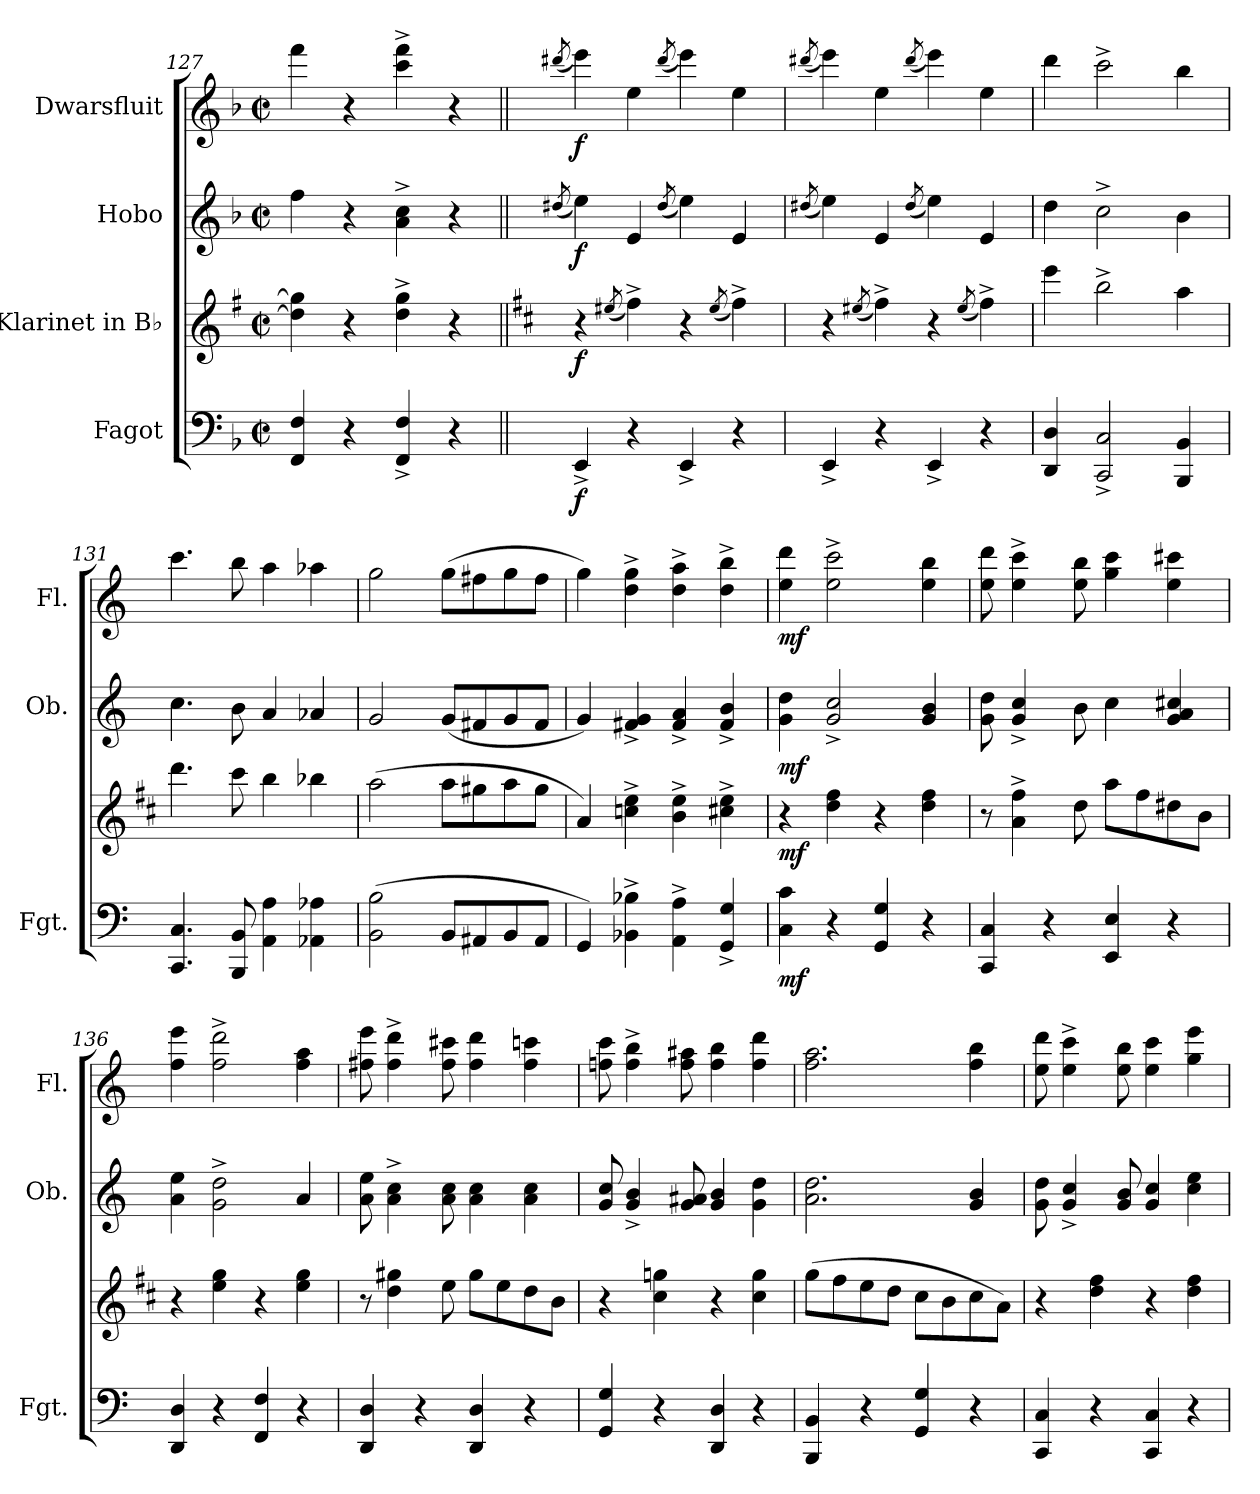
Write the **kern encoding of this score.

**kern	**dynam	**kern	**dynam	**kern	**dynam	**kern	**dynam
*part4	*part4	*part3	*part3	*part2	*part2	*part1	*part1
*staff4	*staff4	*staff3	*staff3	*staff2	*staff2	*staff1	*staff1
*I"Fagot	*	*I"Klarinet in B♭	*	*I"Hobo	*	*I"Dwarsfluit	*
*I'Fgt.	*	*	*	*I'Ob.	*	*I'Fl.	*
*clefF4	*	*clefG2	*	*clefG2	*	*clefG2	*
*	*	*ITrd1c2	*	*	*	*	*
*k[b-]	*	*k[b-]	*	*k[b-]	*	*k[b-]	*
*M2/2	*	*M2/2	*	*M2/2	*	*M2/2	*
*met(c|)	*	*met(c|)	*	*met(c|)	*	*met(c|)	*
=127	=127	=127	=127	=127	=127	=127	=127
4FF/ 4F/	.	4cc\] 4ff\]	.	4ff\	.	4fff\	.
4r	.	4r	.	4r	.	4r	.
4FF/^ 4F/^	.	4cc\^ 4ff\^	.	4a\^ 4cc\^	.	4ccc\^ 4fff\^	.
4r	.	4r	.	4r	.	4r	.
=128||	=128||	=128||	=128||	=128||	=128||	=128||	=128||
*k[]	*	*k[]	*	*k[]	*	*k[]	*
.	.	.	.	(8qdd#X/	.	(8qddd#X/	.
!	!LO:DY:b	!	!LO:DY:b	!	!LO:DY:b	!	!LO:DY:b
4EE^/	f	4r	f	4ee\)	f	4eee\)	f
.	.	(8qdd#X/	.	.	.	.	.
4r	.	4ee^\)	.	4e/	.	4ee\	.
.	.	.	.	(8qdd#/	.	(8qddd#/	.
4EE^/	.	4r	.	4ee\)	.	4eee\)	.
.	.	(8qdd#/	.	.	.	.	.
4r	.	4ee^\)	.	4e/	.	4ee\	.
=129	=129	=129	=129	=129	=129	=129	=129
.	.	.	.	(8qdd#X/	.	(8qddd#X/	.
4EE^/	.	4r	.	4ee\)	.	4eee\)	.
.	.	(8qdd#X/	.	.	.	.	.
4r	.	4ee^\)	.	4e/	.	4ee\	.
.	.	.	.	(8qdd#/	.	(8qddd#/	.
4EE^/	.	4r	.	4ee\)	.	4eee\)	.
.	.	(8qdd#/	.	.	.	.	.
4r	.	4ee^\)	.	4e/	.	4ee\	.
!!LO:PB:g=z
=130	=130	=130	=130	=130	=130	=130	=130
4DD/ 4D/	.	4ddd\	.	4dd\	.	4ddd\	.
2CC/^ 2C/^	.	2aa^\	.	2cc^\	.	2ccc^\	.
4BBB/ 4BB/	.	4gg\	.	4b\	.	4bb\	.
=131	=131	=131	=131	=131	=131	=131	=131
4.CC/ 4.C/	.	4.ccc\	.	4.cc\	.	4.ccc\	.
8BBB/ 8BB/	.	8bb\	.	8b\	.	8bb\	.
4AA\ 4A\	.	4aa\	.	4a/	.	4aa\	.
4AA-X\ 4A-X\	.	4aa-X\	.	4a-X/	.	4aa-X\	.
=132	=132	=132	=132	=132	=132	=132	=132
(2BB\ 2B\	.	(2gg\	.	2g/	.	2gg\	.
8BB/L	.	8gg\L	.	(8g/L	.	(8gg\L	.
8AA#X/	.	8ff#X\	.	8f#X/	.	8ff#X\	.
8BB/	.	8gg\	.	8g/	.	8gg\	.
8AA#/J	.	8ff#\J	.	8f#/J	.	8ff#\J	.
=133	=133	=133	=133	=133	=133	=133	=133
4GG/)	.	4g/)	.	4g/)	.	4gg\)	.
4BB-X\^ 4B-X\^	.	4b-X\^ 4dd\^	.	4f#X/^ 4g/^	.	4dd\^ 4gg\^	.
4AA\^ 4A\^	.	4a\^ 4dd\^	.	4f#/^ 4a/^	.	4dd\^ 4aa\^	.
4GG/^ 4G/^	.	4bn\^ 4dd\^	.	4f#/^ 4b/^	.	4dd\^ 4bb\^	.
=134	=134	=134	=134	=134	=134	=134	=134
!	!LO:DY:b	!	!LO:DY:b	!	!LO:DY:b	!	!LO:DY:b
4C\ 4c\	mf	4r	mf	4g\ 4dd\	mf	4ee\ 4ddd\	mf
4r	.	4cc\ 4ee\	.	2g/^ 2cc/^	.	2ee\^ 2ccc\^	.
4GG/ 4G/	.	4r	.	.	.	.	.
4r	.	4cc\ 4ee\	.	4g/ 4b/	.	4ee\ 4bb\	.
=135	=135	=135	=135	=135	=135	=135	=135
4CC/ 4C/	.	8r	.	8g\ 8dd\	.	8ee\ 8ddd\	.
.	.	4g\^ 4ee\^	.	4g/^ 4cc/^	.	4ee\^ 4ccc\^	.
4r	.	.	.	.	.	.	.
.	.	8cc\	.	8b\	.	8ee\ 8bb\	.
4EE/ 4E/	.	8gg\L	.	4cc\	.	4gg\ 4ccc\	.
.	.	8ee\	.	.	.	.	.
4r	.	8cc#X\	.	4g/ 4a/ 4cc#X/	.	4ee\ 4ccc#X\	.
.	.	8a\J	.	.	.	.	.
!!LO:LB:g=z
=136	=136	=136	=136	=136	=136	=136	=136
4DD/ 4D/	.	4r	.	4a\ 4ee\	.	4ff\ 4eee\	.
4r	.	4dd\ 4ff\	.	2g\^ 2dd\^	.	2ff\^ 2ddd\^	.
4FF/ 4F/	.	4r	.	.	.	.	.
4r	.	4dd\ 4ff\	.	4a/	.	4ff\ 4aa\	.
=137	=137	=137	=137	=137	=137	=137	=137
4DD/ 4D/	.	8r	.	8a\ 8ee\	.	8ff#X\ 8eee\	.
.	.	4cc\ 4ff#X\	.	4a\^ 4cc\^	.	4ff#\^ 4ddd\^	.
4r	.	.	.	.	.	.	.
.	.	8dd\	.	8a\ 8cc\	.	8ff#\ 8ccc#X\	.
4DD/ 4D/	.	8ff#\L	.	4a\ 4cc\	.	4ff#\ 4ddd\	.
.	.	8dd\	.	.	.	.	.
4r	.	8cc\	.	4a\ 4cc\	.	4ff#\ 4cccn\	.
.	.	8a\J	.	.	.	.	.
=138	=138	=138	=138	=138	=138	=138	=138
4GG/ 4G/	.	4r	.	8g/ 8cc/	.	8ffn\ 8ccc\	.
.	.	.	.	4g/^ 4b/^	.	4ff\^ 4bb\^	.
4r	.	4b\ 4ffn\	.	.	.	.	.
.	.	.	.	8g/ 8a#X/	.	8ff\ 8aa#X\	.
4DD/ 4D/	.	4r	.	4g/ 4b/	.	4ff\ 4bb\	.
4r	.	4b\ 4ff\	.	4g\ 4dd\	.	4ff\ 4ddd\	.
=139	=139	=139	=139	=139	=139	=139	=139
4BBB/ 4BB/	.	(8ff\L	.	2.a\ 2.dd\	.	2.ff\ 2.aa\	.
.	.	8ee\	.	.	.	.	.
4r	.	8dd\	.	.	.	.	.
.	.	8cc\J	.	.	.	.	.
4GG/ 4G/	.	8b\L	.	.	.	.	.
.	.	8a\	.	.	.	.	.
4r	.	8b\	.	4g/ 4b/	.	4ff\ 4bb\	.
.	.	8g\J)	.	.	.	.	.
=140	=140	=140	=140	=140	=140	=140	=140
4CC/ 4C/	.	4r	.	8g\ 8dd\	.	8ee\ 8ddd\	.
.	.	.	.	4g/^ 4cc/^	.	4ee\^ 4ccc\^	.
4r	.	4cc\ 4ee\	.	.	.	.	.
.	.	.	.	8g/ 8b/	.	8ee\ 8bb\	.
4CC/ 4C/	.	4r	.	4g/ 4cc/	.	4ee\ 4ccc\	.
4r	.	4cc\ 4ee\	.	4cc\ 4ee\	.	4gg\ 4eee\	.
=	=	=	=	=	=	=	=
*-	*-	*-	*-	*-	*-	*-	*-
